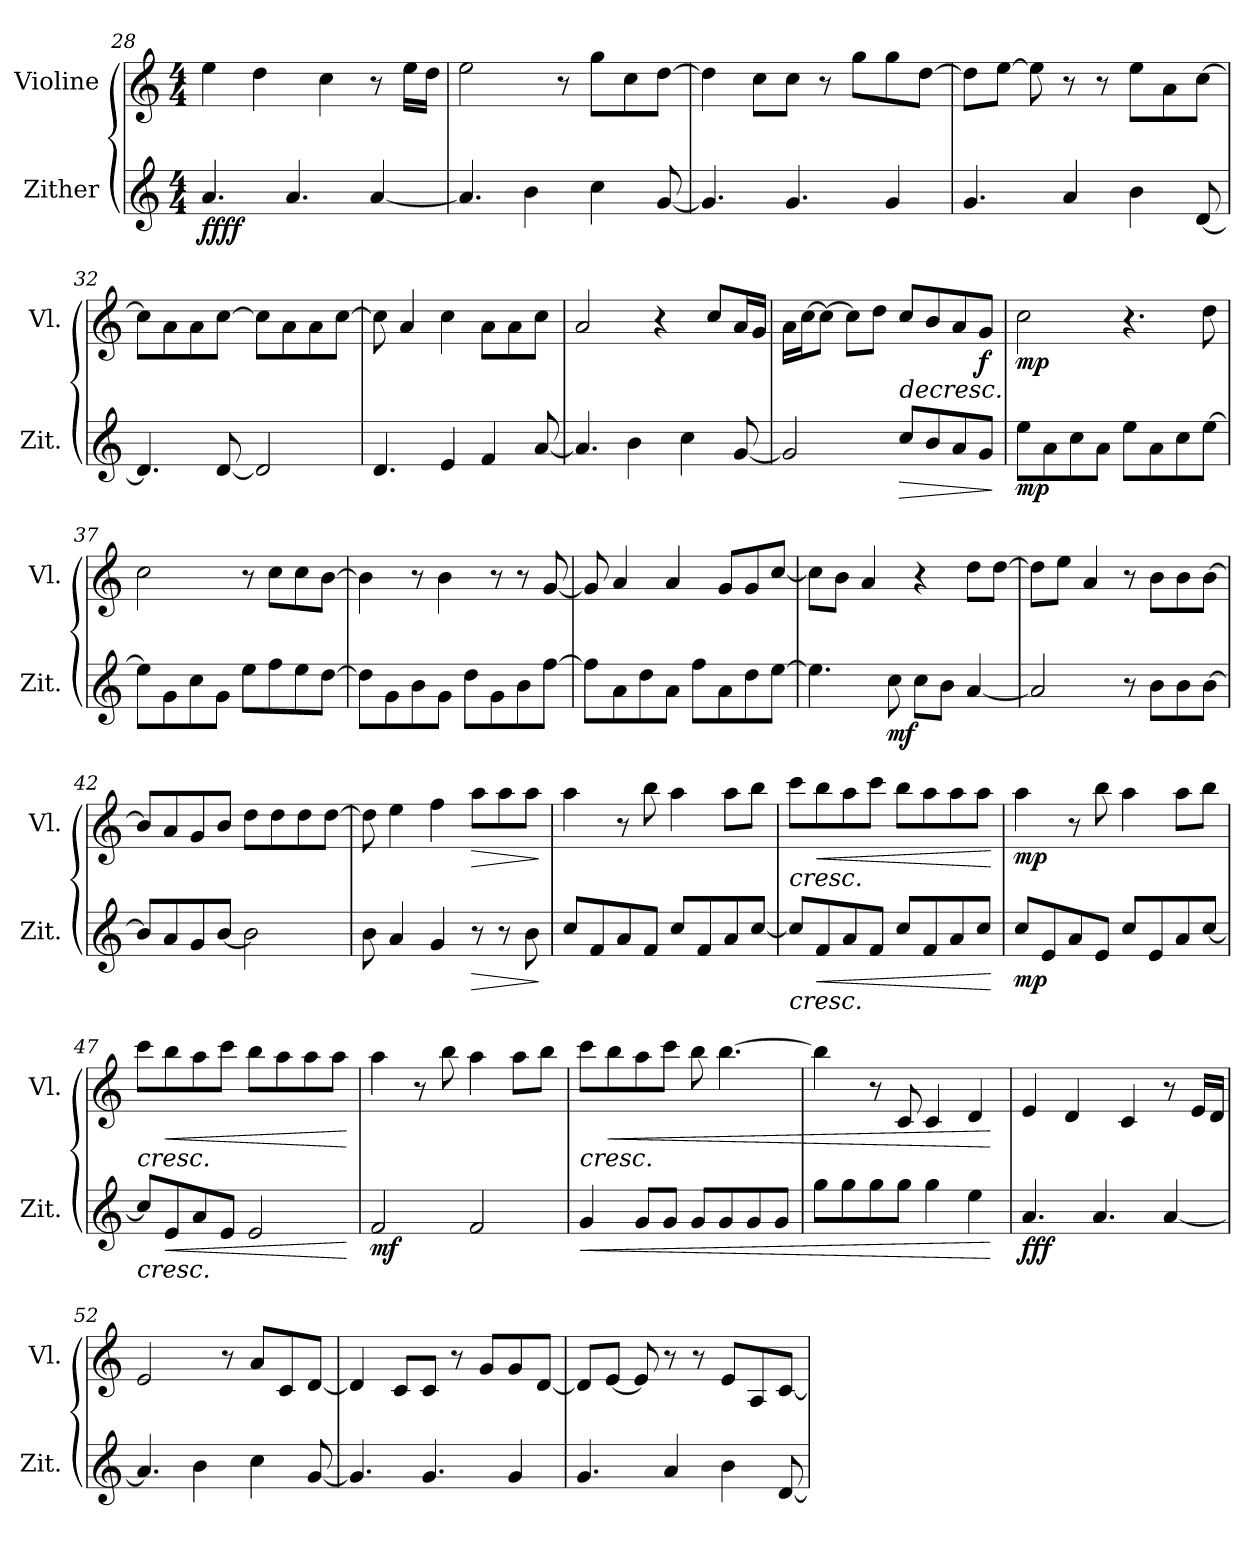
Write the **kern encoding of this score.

**kern	**dynam	**kern	**dynam
*part2	*part2	*part1	*part1
*staff2	*staff2	*staff1	*staff1
*I"Zither	*	*I"Violine	*
*I'Zit.	*	*I'Vl.	*
!!LO:LB:g=z
*clefG2	*	*clefG2	*
*k[]	*	*k[]	*
*M4/4	*	*M4/4	*
=28	=28	=28	=28
!	!LO:DY:b	!	!
!	!LO:DY:n=1:b	!	!LO:DY:b
!	!	!	!LO:DY:n=1:b
4.a/	f fff	4ee\	mf f
.	.	4dd\	.
4.a/	.	.	.
.	.	4cc\	.
[4a/	.	8r	.
.	.	16ee\LL	.
.	.	16dd\JJ	.
=29	=29	=29	=29
4.a/]	.	2ee\	.
4b\	.	.	.
.	.	8r	.
4cc\	.	8gg\L	.
.	.	8cc\	.
[8g/	.	[8dd\J	.
=30	=30	=30	=30
4.g/]	.	4dd\]	.
.	.	8cc\L	.
4.g/	.	8cc\J	.
.	.	8r	.
.	.	8gg\L	.
4g/	.	8gg\	.
.	.	[8dd\J	.
=31	=31	=31	=31
4.g/	.	8dd\L]	.
.	.	[8ee\J	.
.	.	8ee\]	.
4a/	.	8r	.
.	.	8r	.
4b\	.	8ee\L	.
.	.	8a\	.
[8d/	.	[8cc\J	.
=32	=32	=32	=32
4.d/]	.	8cc\L]	.
.	.	8a\	.
.	.	8a\	.
[8d/	.	[8cc\J	.
2d/]	.	8cc\L]	.
.	.	8a\	.
.	.	8a\	.
.	.	[8cc\J	.
=33	=33	=33	=33
4.d/	.	8cc\]	.
.	.	4a/	.
4e/	.	4cc\	.
4f/	.	8a\L	.
.	.	8a\	.
[8a/	.	8cc\J	.
!!LO:LB:g=z
=34	=34	=34	=34
4.a/]	.	2a/	.
4b\	.	.	.
.	.	4r	.
4cc\	.	.	.
.	.	8cc/L	.
[8g/	.	16a/L	.
.	.	16g/JJ	.
=35	=35	=35	=35
2g/]	.	16a\LL	.
.	.	[16cc\J	.
.	.	8cc\J_	.
.	.	8cc\L]	.
.	.	8dd\J	.
!	!LO:HP:b	!	!LO:HP:b
8cc/L	>	8cc/L	>
8b/	.	8b/	.
8a/	.	8a/	.
!	!	!	!LO:DY:b
8g/J	.	8g/J	f
.	]	.	]
=36	=36	=36	=36
!	!LO:DY:b	!	!LO:DY:b
8ee\L	mp	2cc\	mp
8a\	.	.	.
8cc\	.	.	.
8a\J	.	.	.
8ee\L	.	4.r	.
8a\	.	.	.
8cc\	.	.	.
[8ee\J	.	8dd\	.
=37	=37	=37	=37
8ee\L]	.	2cc\	.
8g\	.	.	.
8cc\	.	.	.
8g\J	.	.	.
8ee\L	.	8r	.
8ff\	.	8cc\L	.
8ee\	.	8cc\	.
[8dd\J	.	[8b\J	.
=38	=38	=38	=38
8dd\L]	.	4b\]	.
8g\	.	.	.
8b\	.	8r	.
8g\J	.	4b\	.
8dd\L	.	.	.
8g\	.	8r	.
8b\	.	8r	.
[8ff\J	.	[8g/	.
!!LO:LB:g=z
=39	=39	=39	=39
8ff\L]	.	8g/]	.
8a\	.	4a/	.
8dd\	.	.	.
8a\J	.	4a/	.
8ff\L	.	.	.
8a\	.	8g/L	.
8dd\	.	8g/	.
[8ee\J	.	[8cc/J	.
=40	=40	=40	=40
4.ee\]	.	8cc\L]	.
.	.	8b\J	.
.	.	4a/	.
!	!LO:DY:b	!	!
8cc\	mf	.	.
8cc\L	.	4r	.
8b\J	.	.	.
[4a/	.	8dd\L	.
.	.	[8dd\J	.
=41	=41	=41	=41
2a/]	.	8dd\L]	.
.	.	8ee\J	.
.	.	4a/	.
8r	.	8r	.
8b\L	.	8b\L	.
8b\	.	8b\	.
[8b\J	.	[8b\J	.
=42	=42	=42	=42
8b/L]	.	8b/L]	.
8a/	.	8a/	.
8g/	.	8g/	.
[8b/J	.	8b/J	.
2b\]	.	8dd\L	.
.	.	8dd\	.
.	.	8dd\	.
.	.	[8dd\J	.
=43	=43	=43	=43
8b\	.	8dd\]	.
4a/	.	4ee\	.
4g/	.	4ff\	.
!	!LO:HP:b	!	!LO:HP:b
8r	>	8aa\L	>
8r	.	8aa\	.
8b\	.	8aa\J	.
.	]	.	]
!!LO:LB:g=z
=44	=44	=44	=44
!	!LO:DY:b	!	!
!	!LO:DY:n=1:b	!	!LO:DY:b
!	!	!	!LO:DY:n=1:b
!	!	!	!LO:DY:n=2:b
8cc/L	mf p	4aa\	p p mf
8f/	.	.	.
8a/	.	8r	.
8f/J	.	8bb\	.
8cc/L	.	4aa\	.
8f/	.	.	.
8a/	.	8aa\L	.
[8cc/J	.	8bb\J	.
=45	=45	=45	=45
!	!LO:HP:b	!	!LO:HP:b
8cc/L]	<	8ccc\L	<
!	!LO:HP:b	!	!LO:HP:b
8f/	<	8bb\	<
8a/	.	8aa\	.
8f/J	.	8ccc\J	.
8cc/L	.	8bb\L	.
8f/	.	8aa\	.
8a/	.	8aa\	.
8cc/J	.	8aa\J	.
.	[ [	.	[ [
=46	=46	=46	=46
!	!LO:DY:b	!	!LO:DY:b
8cc/L	mp	4aa\	mp
8e/	.	.	.
8a/	.	8r	.
8e/J	.	8bb\	.
8cc/L	.	4aa\	.
8e/	.	.	.
8a/	.	8aa\L	.
[8cc/J	.	8bb\J	.
=47	=47	=47	=47
!	!LO:HP:b	!	!LO:HP:b
8cc/L]	<	8ccc\L	<
!	!LO:HP:b	!	!LO:HP:b
8e/	<	8bb\	<
8a/	.	8aa\	.
8e/J	.	8ccc\J	.
2e/	.	8bb\L	.
.	.	8aa\	.
.	.	8aa\	.
.	.	8aa\J	.
.	[ [	.	[ [
=48	=48	=48	=48
!	!LO:DY:b	!	!LO:DY:b
!	!	!	!LO:DY:n=1:b
2f/	mf	4aa\	mf f
.	.	8r	.
.	.	8bb\	.
2f/	.	4aa\	.
.	.	8aa\L	.
.	.	8bb\J	.
!!LO:LB:g=z
=49	=49	=49	=49
!	!LO:HP:b	!	!LO:HP:b
4g/	<	8ccc\L	<
!	!	!	!LO:HP:b
.	.	8bb\	<
8g/L	.	8aa\	.
8g/J	.	8ccc\J	.
8g/L	.	8bb\	.
8g/	.	[4.bb\	.
8g/	.	.	.
8g/J	.	.	.
=50	=50	=50	=50
8gg\L	.	4bb\]	.
8gg\	.	.	.
8gg\	.	8r	.
8gg\J	.	8c/	.
4gg\	.	4c/	.
4ee\	.	4d/	.
.	[	.	[ [
=51	=51	=51	=51
!	!LO:DY:b	!	!LO:DY:b
!	!	!	!LO:DY:n=1:b
4.a/	fff	4e/	mf ff
.	.	4d/	.
4.a/	.	.	.
.	.	4c/	.
[4a/	.	8r	.
.	.	16e/LL	.
.	.	16d/JJ	.
=52	=52	=52	=52
4.a/]	.	2e/	.
4b\	.	.	.
.	.	8r	.
4cc\	.	8a/L	.
.	.	8c/	.
[8g/	.	[8d/J	.
=53	=53	=53	=53
4.g/]	.	4d/]	.
.	.	8c/L	.
4.g/	.	8c/J	.
.	.	8r	.
.	.	8g/L	.
4g/	.	8g/	.
.	.	[8d/J	.
=54	=54	=54	=54
4.g/	.	8d/L]	.
.	.	[8e/J	.
.	.	8e/]	.
4a/	.	8r	.
.	.	8r	.
4b\	.	8e/L	.
.	.	8A/	.
[8d/	.	[8c/J	.
=	=	=	=
*-	*-	*-	*-
